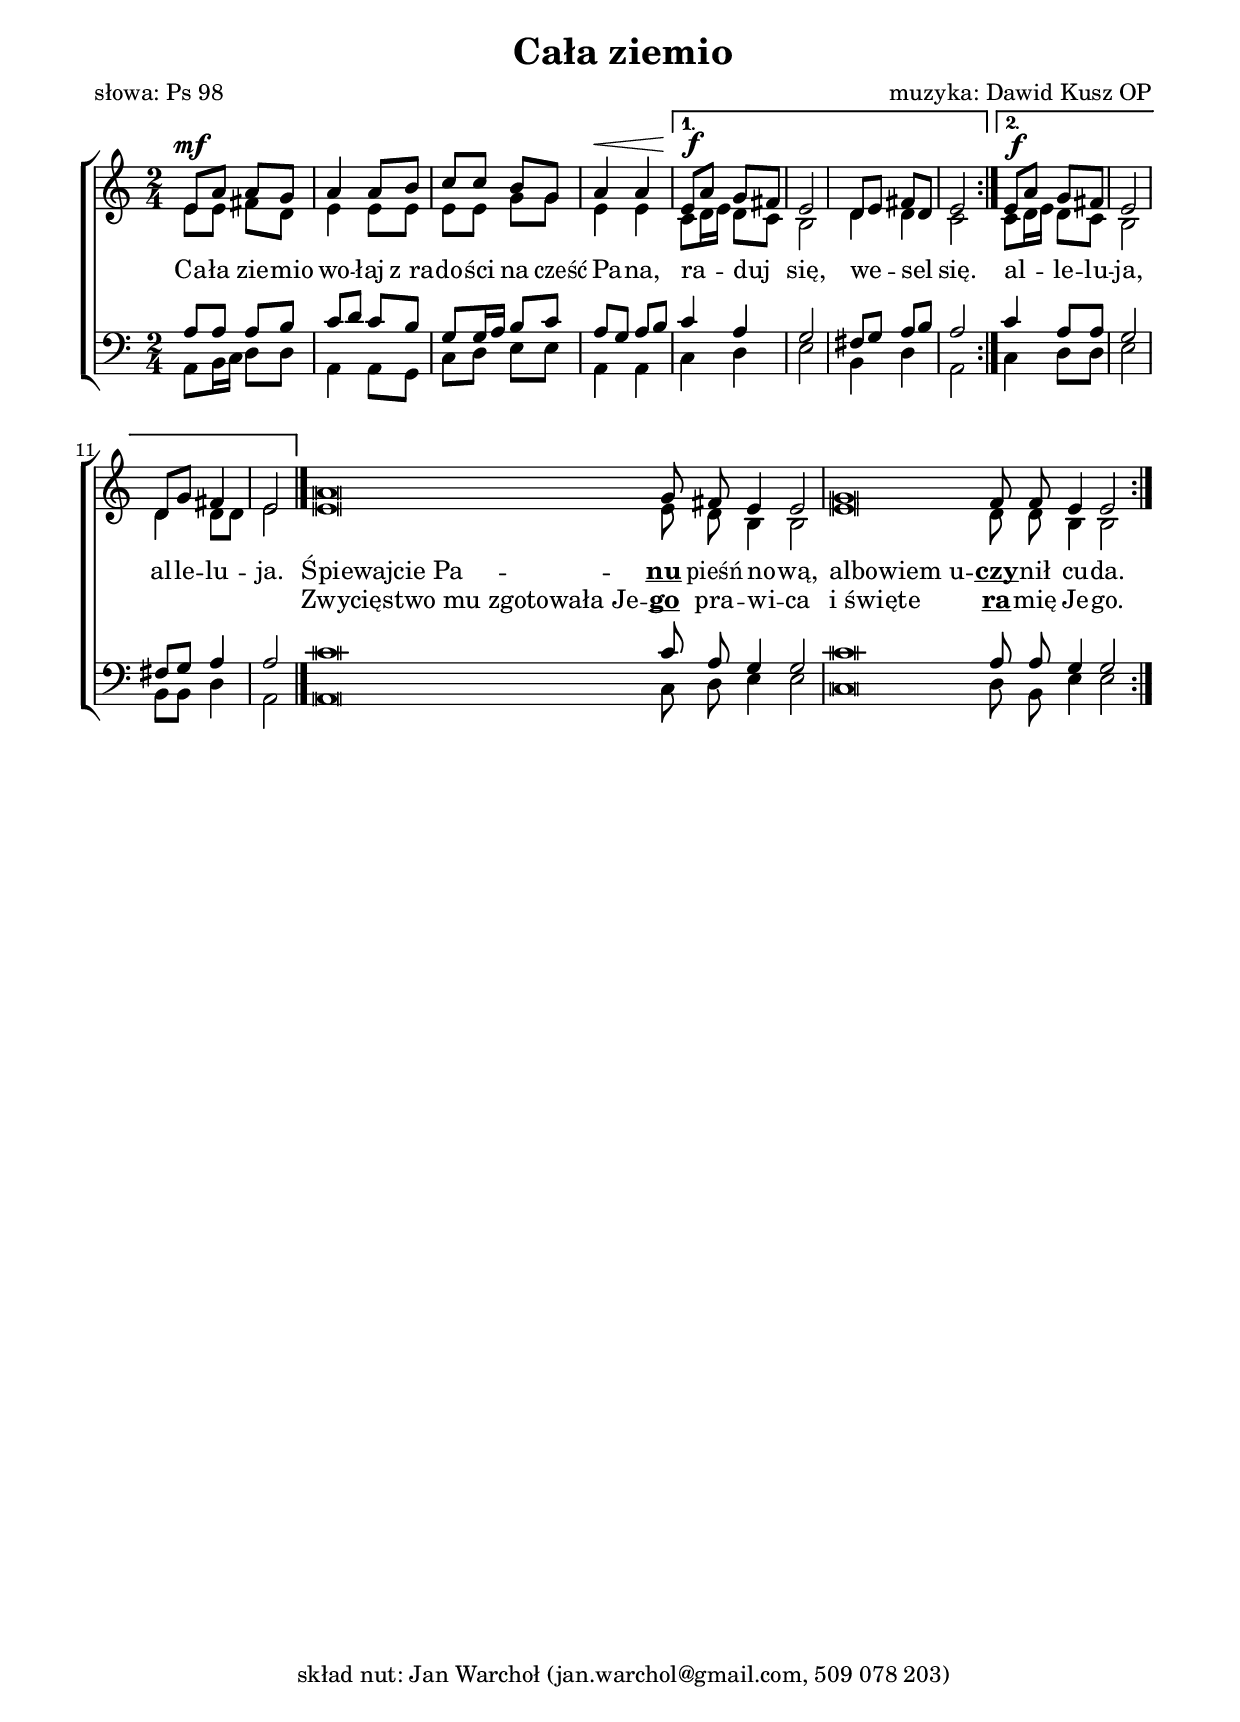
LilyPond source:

\version "2.17.3"
#(set-global-staff-size 20)

\header	{
  title = "Cała ziemio"
  poet = "słowa: Ps 98"
  composer = "muzyka: Dawid Kusz OP"
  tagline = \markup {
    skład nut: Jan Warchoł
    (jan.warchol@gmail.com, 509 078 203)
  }
}

\paper {
  top-margin = 10 \mm
  left-margin = 16 \mm
  right-margin = 15 \mm
  markup-system-spacing #'basic-distance = #13
  system-system-spacing #'basic-distance = #13
}
%--------------------------------MELODY--------------------------------
sopranomelody = \relative f' {
  \repeat volta 2 {
    \key a \minor
    \time 2/4
    e8^\mf a a g
    a4 \tweak Beam #'positions #'(2.5 . 2.8) a8 b
    \tweak Beam #'positions #'(3.2 . 3.2) c c b g
    a4^\< a
  }
  \alternative {
    {
      \tweak Beam #'positions #'(1.25 . 2.25)
      e8-\tweak #'X-offset #0.5 ^\f \melisma a\melismaEnd g\melisma fis\melismaEnd
      e2
      d8\melisma e\melismaEnd \tweak Beam #'positions #'(1.25 . 0.8) fis \melisma d\melismaEnd
      e2
    }
    {
      \tweak Beam #'positions #'(1.25 . 2.25)
      e8-\tweak #'X-offset #0.5 ^\f \melisma a\melismaEnd g fis
      e2
      d8 g fis4
      e2
    }
  }
  \bar "|."
  \overrideProperty #"Score.NonMusicalPaperColumn"
  #'line-break-system-details #`((Y-offset . 66))
  \repeat volta 2 {
    \cadenzaOn
    a\breve g8 fis e4 e2
    \bar "|"
    g\breve fis8 fis e4 e2
    \cadenzaOff
  }
}
altomelody = \relative f' {
  \repeat volta 2 {
    \key a \minor
    \time 2/4
    e8 e fis d
    e4 e8 e
    e e g g
    e4 e
  }
  \alternative {
    {
      c8\melisma d16 e\melismaEnd d8\melisma c\melisma
      b2
      d4 d
      c2
    }
    {
      c8\melisma d16 e\melismaEnd d8\melisma c\melisma
      b2
      d4 d8 d
      e2
    }
  }
  \repeat volta 2 {
    \cadenzaOn
    e\breve e8 d b4 b2
    \bar "|"
    e\breve d8 d b4 b2
    \cadenzaOff
  }
}
tenormelody = \relative f {
  \repeat volta 2 {
    \key a \minor
    \time 2/4
    a8 a a b
    c8\melisma d\melismaEnd c b
    g g16\melisma a\melismaEnd b8 c
    a8\melisma g\melismaEnd a\melisma b\melismaEnd
  }
  \alternative {
    {
      c4 a
      g2
      fis8\melisma g\melismaEnd a\melisma b\melismaEnd
      a2
    }
    {
      c4 a8 a
      g2
      fis8 g a4
      a2
    }
  }
  \repeat volta 2 {
    \cadenzaOn
    c\breve c8 a g4 g2
    \bar "|"
    c\breve a8 a g4 g2
    \cadenzaOff
  }
}
bassmelody = \relative f {
  \repeat volta 2 {
    \key a \minor
    \time 2/4
    a,8 b16\melisma c\melismaEnd d8 d
    a4 a8 g
    c d \tweak Beam #'positions #'(-2.6 . -2.6) e e
    a,4 a
  }
  \alternative {
    {
      c4 d
      e2
      b4 d
      a2
    }
    {
      c4 \tweak Beam #'positions #'(-2.8 . -2.8) d8 d
      e2
      b8 b d4
      a2
    }
  }
  \repeat volta 2 {
    \cadenzaOn
    a\breve c8 d e4 e2
    \bar "|"
    c\breve d8 b e4 e2
    \cadenzaOff
  }
}
akordy = \chordmode {
}
%--------------------------------LYRICS--------------------------------
text = \lyricmode {
  \repeat volta 2 {
    Ca -- ła zie -- \tweak #'X-offset #-1 mio wo -- \tweak #'X-offset #-1.2 łaj
    z_ra -- do -- ści \tweak #'X-offset #-1 na \tweak #'X-offset #-1 \markup \scale #'(0.9 . 1) cześć \tweak #'X-offset #-0.2 Pa -- na,
  }
  \alternative {
    { ra -- duj się, we -- sel się. }
    { al -- le -- lu -- ja, al -- le -- lu -- ja. }
  }
  \tweak #'X-offset #-1.5 "Śpiewajcie Pa" --
  \tweak #'X-offset #-1.5 \markup \bold \underline nu
  \markup \scale #'(0.9 . 1) pieśń
  \tweak #'X-offset #0 no -- wą,
  \once \override LyricHyphen #'minimum-distance = #1
  \tweak #'X-offset #-0.5 "albowiem u" --
  \markup \bold \underline czy -- nił cu -- da.
}
secondverse = \lyricmode {
  \repeat unfold 27 \skip4
  \once \override LyricHyphen #'minimum-distance = #1
  \tweak #'X-offset #-1.5 \markup \scale #'(1 . 1)
  "Zwycięstwo mu zgotowała Je" --
  \tweak #'X-offset #-1.2 \markup \bold \underline go
  pra -- \tweak #'X-offset #0 wi -- ca
  \tweak #'X-offset #-0.5 "i święte"
  \markup \bold \underline ra -- mię Je -- go.
}
%--------------------------------ALL-FILE VARIABLE--------------------------------

\score {
  \new ChoirStaff <<
    \new Staff = women <<
      \clef treble
      \new Voice = soprano {
        \voiceOne
        \sopranomelody
      }
      \new Voice = alto {
        \voiceTwo
        \altomelody
      }
    >>
    \new Lyrics \with {
      \override VerticalAxisGroup #'staff-affinity = #CENTER
      \override VerticalAxisGroup #'nonstaff-relatedstaff-spacing #'padding = #1
    }
    \lyricsto soprano \text
    \new Lyrics \with {
      \override VerticalAxisGroup #'staff-affinity = #CENTER
      \override VerticalAxisGroup #'nonstaff-relatedstaff-spacing #'padding = #1
    }
    \lyricsto soprano \secondverse

    \new Staff = men <<
      \clef bass
      \new Voice = tenor {
        \voiceOne
        \tenormelody
      }
      \new Voice = bass {
        \voiceTwo
        \bassmelody
      }
    >>
  >>
  \layout {
    \override NoteHead #'style = #'altdefault
    indent = 0
  }
}
